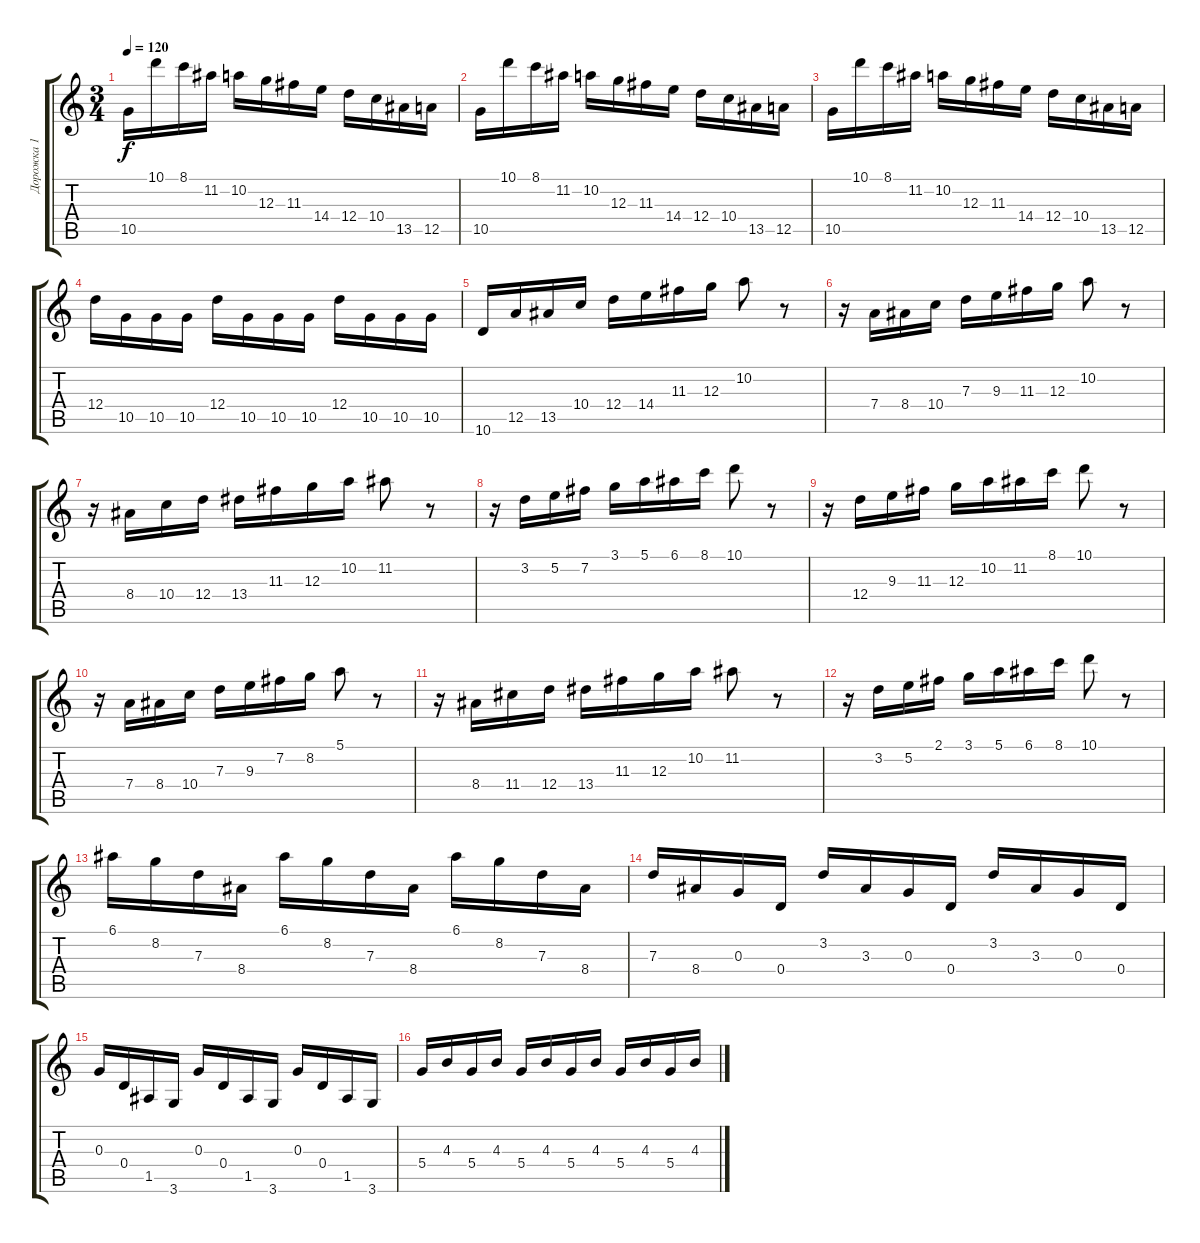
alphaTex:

\track ("Дорожка 1" "Дорожка 1") {instrument overdrivenguitar}
\staff {score tabs}
\tuning (E4 B3 G3 D3 A2 E2) {hide}
\ts (3 4)
\tempo 120
\clef g2
\ks c
10.5.16{dy f} 10.1.16 8.1.16 11.2.16 10.2.16 12.3.16 11.3.16 14.4.16 12.4.16 10.4.16 13.5.16 12.5.16 |
10.5.16 10.1.16 8.1.16 11.2.16 10.2.16 12.3.16 11.3.16 14.4.16 12.4.16 10.4.16 13.5.16 12.5.16 |
10.5.16 10.1.16 8.1.16 11.2.16 10.2.16 12.3.16 11.3.16 14.4.16 12.4.16 10.4.16 13.5.16 12.5.16 |
12.4.16 10.5.16 10.5.16 10.5.16 12.4.16 10.5.16 10.5.16 10.5.16 12.4.16 10.5.16 10.5.16 10.5.16 |
10.6.16 12.5.16 13.5.16 10.4.16 12.4.16 14.4.16 11.3.16 12.3.16 10.2.8 r.8 |
r.16 7.4.16 8.4.16 10.4.16 7.3.16 9.3.16 11.3.16 12.3.16 10.2.8 r.8 |
r.16 8.4.16 10.4.16 12.4.16 13.4.16 11.3.16 12.3.16 10.2.16 11.2.8 r.8 |
r.16 3.2.16 5.2.16 7.2.16 3.1.16 5.1.16 6.1.16 8.1.16 10.1.8 r.8 |
r.16 12.4.16 9.3.16 11.3.16 12.3.16 10.2.16 11.2.16 8.1.16 10.1.8 r.8 |
r.16 7.4.16 8.4.16 10.4.16 7.3.16 9.3.16 7.2.16 8.2.16 5.1.8 r.8 |
r.16 8.4.16 11.4.16 12.4.16 13.4.16 11.3.16 12.3.16 10.2.16 11.2.8 r.8 |
r.16 3.2.16 5.2.16 2.1.16 3.1.16 5.1.16 6.1.16 8.1.16 10.1.8 r.8 |
6.1.16 8.2.16 7.3.16 8.4.16 6.1.16 8.2.16 7.3.16 8.4.16 6.1.16 8.2.16 7.3.16 8.4.16 |
7.3.16 8.4.16 0.3.16 0.4.16 3.2.16 3.3.16 0.3.16 0.4.16 3.2.16 3.3.16 0.3.16 0.4.16 |
0.3.16 0.4.16 1.5.16 3.6.16 0.3.16 0.4.16 1.5.16 3.6.16 0.3.16 0.4.16 1.5.16 3.6.16 |
5.4.16 4.3.16 5.4.16 4.3.16 5.4.16 4.3.16 5.4.16 4.3.16 5.4.16 4.3.16 5.4.16 4.3.16
